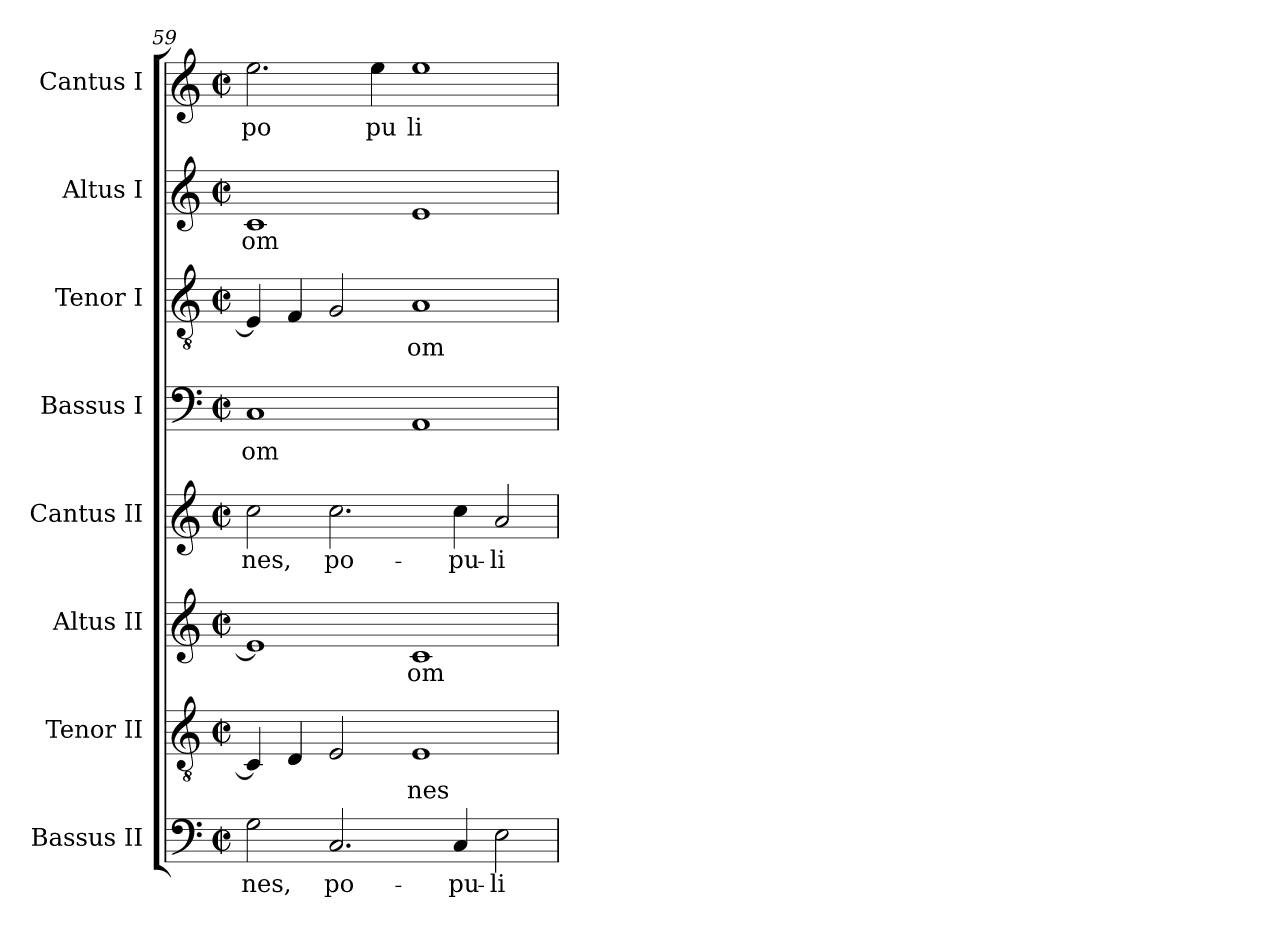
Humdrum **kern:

**kern	**text	**kern	**text	**kern	**text	**kern	**text	**kern	**text	**kern	**text	**kern	**text	**kern	**text
*part8	*part8	*part7	*part7	*part6	*part6	*part5	*part5	*part4	*part4	*part3	*part3	*part2	*part2	*part1	*part1
*staff8	*staff8	*staff7	*staff7	*staff6	*staff6	*staff5	*staff5	*staff4	*staff4	*staff3	*staff3	*staff2	*staff2	*staff1	*staff1
*I"Bassus II	*	*I"Tenor II	*	*I"Altus II	*	*I"Cantus II	*	*I"Bassus I	*	*I"Tenor I	*	*I"Altus I	*	*I"Cantus I	*
*clefF4	*	*clefGv2	*	*clefG2	*	*clefG2	*	*clefF4	*	*clefGv2	*	*clefG2	*	*clefG2	*
*M2/2	*	*M2/2	*	*M2/2	*	*M2/2	*	*M2/2	*	*M2/2	*	*M2/2	*	*M2/2	*
*met(c|)	*	*met(c|)	*	*met(c|)	*	*met(c|)	*	*met(c|)	*	*met(c|)	*	*met(c|)	*	*met(c|)	*
=59	=59	=59	=59	=59	=59	=59	=59	=59	=59	=59	=59	=59	=59	=59	=59
!	!LO:LY:b:cj	!	!	!	!	!	!LO:LY:b:cj	!	!LO:LY:b:cj	!	!	!	!LO:LY:b:cj	!	!LO:LY:b:cj
2G\	-nes,	4C/]	.	1e]	.	2cc\	-nes,	1C	om	4E/]	.	1c	om	2.ee\	po
.	.	4D/	.	.	.	.	.	.	.	4F/	.	.	.	.	.
!	!LO:LY:b:cj	!	!	!	!	!	!LO:LY:b:cj	!	!	!	!	!	!	!	!
2.C/	po-	2E/	.	.	.	2.cc\	po-	.	.	2G/	.	.	.	.	.
!	!	!	!	!	!	!	!	!	!	!	!	!	!	!	!LO:LY:b:cj
.	.	.	.	.	.	.	.	.	.	.	.	.	.	4ee\	pu
!	!	!	!LO:LY:b:cj	!	!LO:LY:b:cj	!	!	!	!	!	!LO:LY:b:cj	!	!	!	!LO:LY:b:cj
.	.	1E	-nes	1c	om	.	.	1AA	.	1A	om	1e	.	1ee	li
!	!LO:LY:b:cj	!	!	!	!	!	!LO:LY:b:cj	!	!	!	!	!	!	!	!
4C/	-pu-	.	.	.	.	4cc\	-pu-	.	.	.	.	.	.	.	.
!	!LO:LY:b:cj	!	!	!	!	!	!LO:LY:b:cj	!	!	!	!	!	!	!	!
2E\	-li	.	.	.	.	2a/	-li	.	.	.	.	.	.	.	.
=	=	=	=	=	=	=	=	=	=	=	=	=	=	=	=
*-	*-	*-	*-	*-	*-	*-	*-	*-	*-	*-	*-	*-	*-	*-	*-
